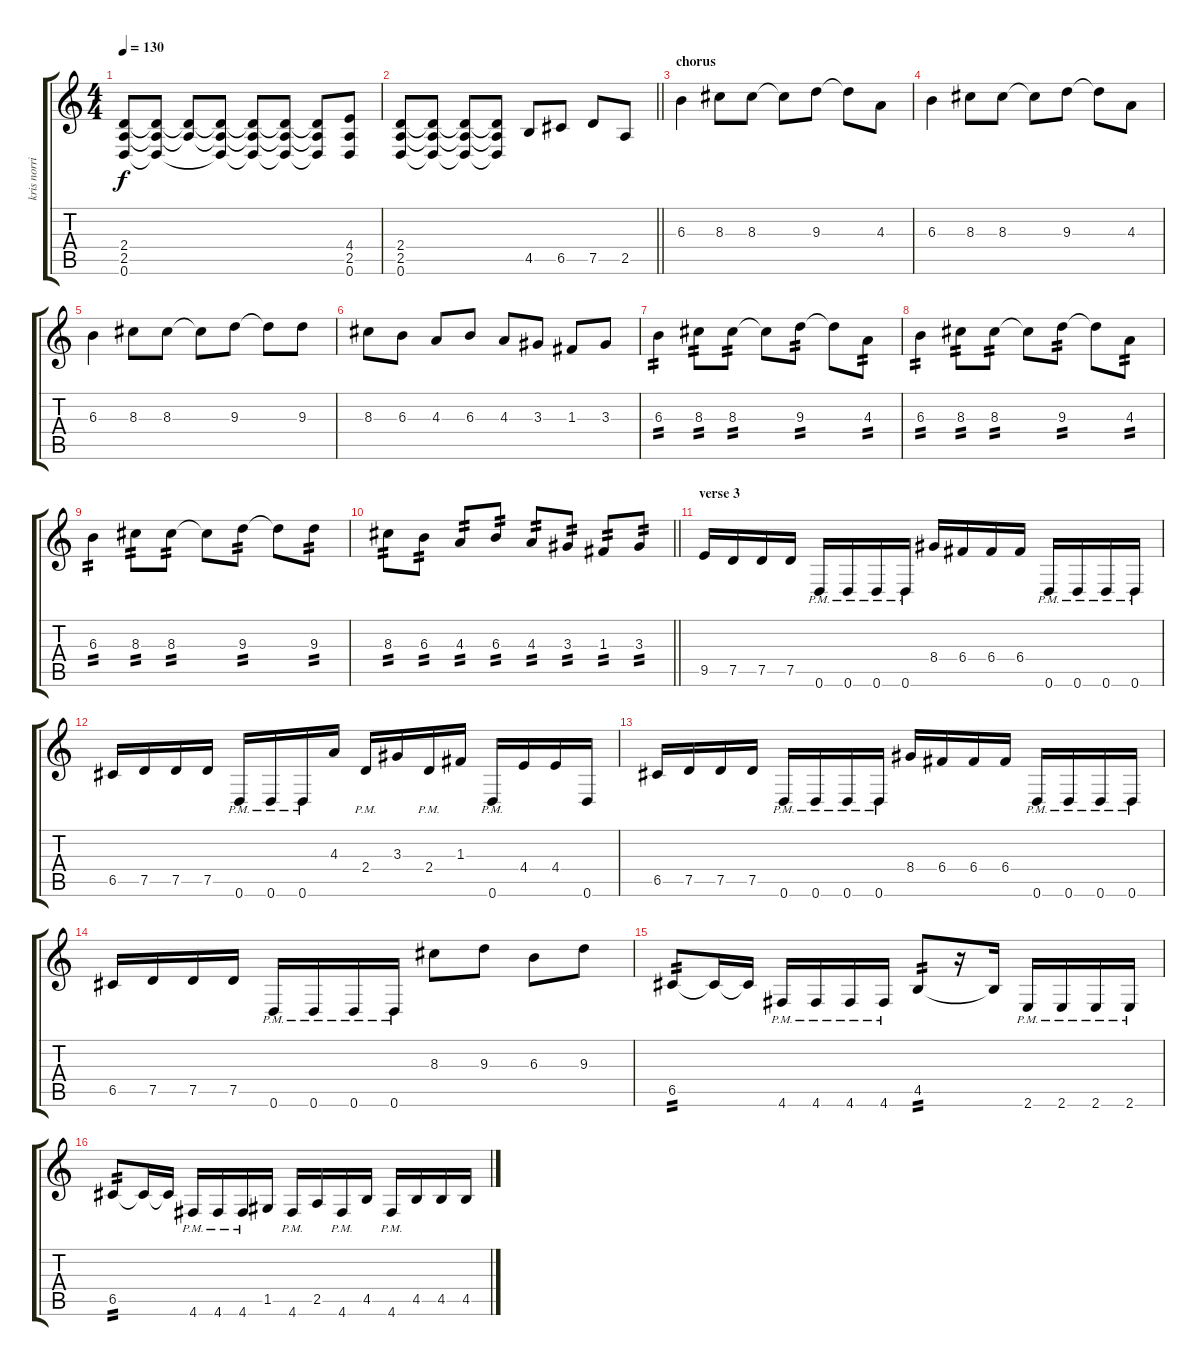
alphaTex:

\track ("kris norris" "kris norri") {instrument distortionguitar}
\staff {score tabs}
\tuning (D4 A3 F3 C3 G2 D2) {hide}
\ts (4 4)
\tempo 130
\clef g2
\ks c
(2.4 2.5 0.6).8{dy f} (2.4{t} 2.5{t} 0.6{t}).8 (2.4{t} 2.5{t}).8 (2.4{t} 2.5{t} 0.6{t}).8 (2.4{t} 2.5{t} 0.6{t}).8 (2.4{t} 2.5{t} 0.6{t}).8 (2.4{t} 2.5{t} 0.6{t}).8 (4.4 2.5 0.6).8 |
\barLineRight lightlight
(2.4 2.5 0.6).8 (2.4{t} 2.5{t} 0.6{t}).8 (2.4{t} 2.5{t} 0.6{t}).8 (2.4{t} 2.5{t} 0.6{t}).8 4.5.8 6.5.8 7.5.8 2.5.8 |
\section ("" "chorus")
6.3.4 8.3.8 8.3.8 8.3{t}.8 9.3.8 9.3{t}.8 4.3.8 |
6.3.4 8.3.8 8.3.8 8.3{t}.8 9.3.8 9.3{t}.8 4.3.8 |
6.3.4 8.3.8 8.3.8 8.3{t}.8 9.3.8 9.3{t}.8 9.3.8 |
8.3.8 6.3.8 4.3.8 6.3.8 4.3.8 3.3.8 1.3.8 3.3.8 |
6.3.4{tp 2} 8.3.8{tp 2} 8.3.8{tp 2} 8.3{t}.8 9.3.8{tp 2} 9.3{t}.8 4.3.8{tp 2} |
6.3.4{tp 2} 8.3.8{tp 2} 8.3.8{tp 2} 8.3{t}.8 9.3.8{tp 2} 9.3{t}.8 4.3.8{tp 2} |
6.3.4{tp 2} 8.3.8{tp 2} 8.3.8{tp 2} 8.3{t}.8 9.3.8{tp 2} 9.3{t}.8 9.3.8{tp 2} |
\barLineRight lightlight
8.3.8{tp 2} 6.3.8{tp 2} 4.3.8{tp 2} 6.3.8{tp 2} 4.3.8{tp 2} 3.3.8{tp 2} 1.3.8{tp 2} 3.3.8{tp 2} |
\section ("" "verse 3")
9.5.16 7.5.16 7.5.16 7.5.16 0.6{pm}.16 0.6{pm}.16 0.6{pm}.16 0.6{pm}.16 8.4.16 6.4.16 6.4.16 6.4.16 0.6{pm}.16 0.6{pm}.16 0.6{pm}.16 0.6{pm}.16 |
6.5.16 7.5.16 7.5.16 7.5.16 0.6{pm}.16 0.6{pm}.16 0.6{pm}.16 4.3.16 2.4{pm}.16 3.3.16 2.4{pm}.16 1.3.16 0.6{pm}.16 4.4.16 4.4.16 0.6.16 |
6.5.16 7.5.16 7.5.16 7.5.16 0.6{pm}.16 0.6{pm}.16 0.6{pm}.16 0.6{pm}.16 8.4.16 6.4.16 6.4.16 6.4.16 0.6{pm}.16 0.6{pm}.16 0.6{pm}.16 0.6{pm}.16 |
6.5.16 7.5.16 7.5.16 7.5.16 0.6{pm}.16 0.6{pm}.16 0.6{pm}.16 0.6{pm}.16 8.3.8 9.3.8 6.3.8 9.3.8 |
6.5.8{tp 2} 6.5{t}.16 6.5{t}.16 4.6{pm}.16 4.6{pm}.16 4.6{pm}.16 4.6{pm}.16 4.5.8{tp 2} r.16 4.5{t}.16 2.6{pm}.16 2.6{pm}.16 2.6{pm}.16 2.6{pm}.16 |
6.5.8{tp 2} 6.5{t}.16 6.5{t}.16 4.6{pm}.16 4.6{pm}.16 4.6{pm}.16 1.5.16 4.6{pm}.16 2.5.16 4.6{pm}.16 4.5.16 4.6{pm}.16 4.5.16 4.5.16 4.5.16
